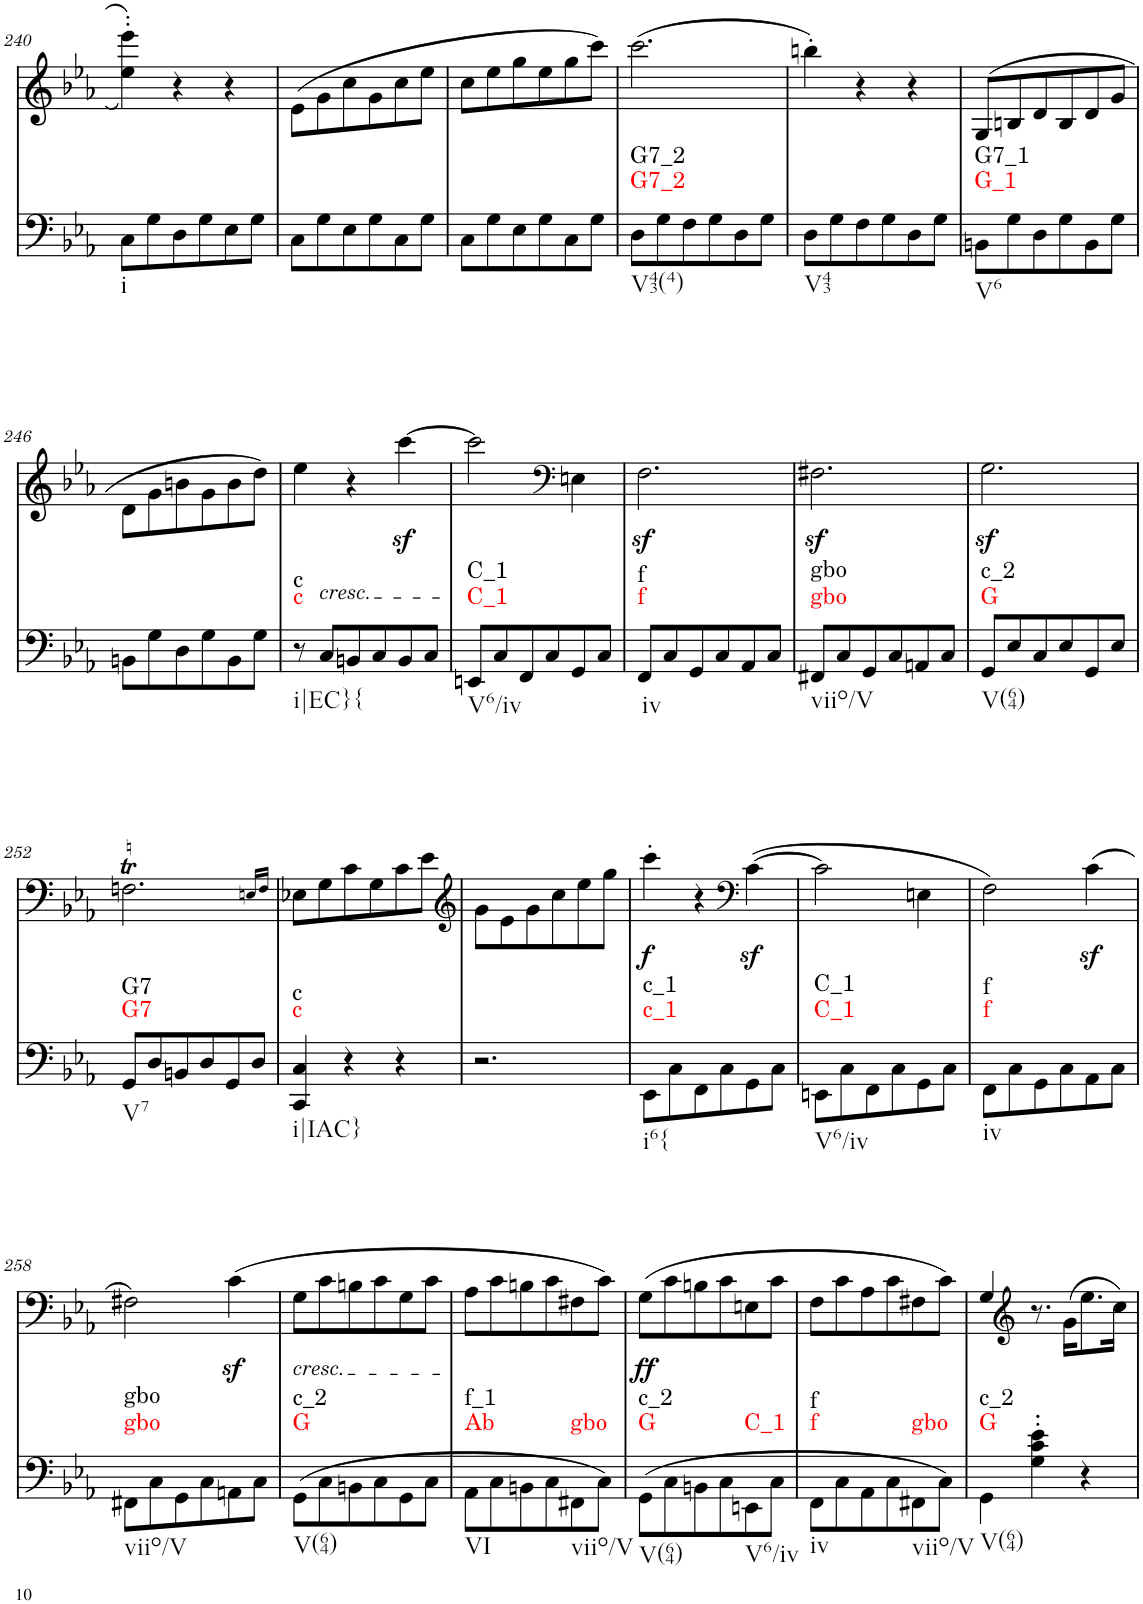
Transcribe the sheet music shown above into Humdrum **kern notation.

**kern	**harte	**kern	**dynam
*part2	*part2	*part1	*part1
*staff2	*	*staff1	*staff1
*I"piano	*	*I"piano	*
*I'Pno	*	*I'Pno	*
!!LO:PB:g=z
*clefF4	*	*clefG2	*
*k[b-e-a-]	*	*k[b-e-a-]	*
*c:	*	*c:	*
*M3/4	*	*M3/4	*
=240	=240	=240	=240
8C\L	.	4ee-\' 4eee-\'	.
8G\	.	.	.
8D\	.	4r	.
8G\	.	.	.
8E-\	.	4r	.
8G\J	.	.	.
=241	=241	=241	=241
8C\L	.	(8e-\L	.
8G\	.	8g\	.
8E-\	.	8cc\	.
8G\	.	8g\	.
8C\	.	8cc\	.
8G\J	.	8ee-\J	.
=242	=242	=242	=242
8C\L	.	8cc\L	.
8G\	.	8ee-\	.
8E-\	.	8gg\	.
8G\	.	8ee-\	.
8C\	.	8gg\	.
8G\J	.	8ccc\J)	.
=243	=243	=243	=243
!	!LO:H:n=1:kt=G7_2	!	!
!	!LO:H:n=2:kt=G7_2	!	!
8D\L	N N	(2.ccc\	.
8G\	.	.	.
8F\	.	.	.
8G\	.	.	.
8D\	.	.	.
8G\J	.	.	.
=244	=244	=244	=244
8D\L	.	4bbn'\)	.
8G\	.	.	.
8F\	.	4r	.
8G\	.	.	.
8D\	.	4r	.
8G\J	.	.	.
=245	=245	=245	=245
!	!LO:H:n=1:kt=G_1	!	!
!	!LO:H:n=2:kt=G7_1	!	!
8BBn\L	N N	(8G/L	.
8G\	.	8Bn/	.
8D\	.	8d/	.
8G\	.	8B/	.
8BB\	.	8d/	.
8G\J	.	8g/J	.
!!LO:LB:g=z
=246	=246	=246	=246
8BBn\L	.	8d\L	.
8G\	.	8g\	.
8D\	.	8bn\	.
8G\	.	8g\	.
8BB\	.	8b\	.
8G\J	.	8dd\J)	.
=247	=247	=247	=247
!	!LO:H:n=1:kt=c	!	!
!	!LO:H:n=2:kt=c	!	!
8r	N N	4ee-\	.
!LO:TX:a:i:t=cresc.	!	!	!
8C/L	.	.	.
8BBn/	.	4r	.
8C/	.	.	.
8BB/	.	[4cccz<\	.
8C/J	.	.	.
=248	=248	=248	=248
!	!LO:H:n=1:kt=C_1	!	!
!	!LO:H:n=2:kt=C_1	!	!
8EEn/L	N N	2ccc\]	.
8C/	.	.	.
8FF/	.	.	.
8C/	.	.	.
*	*	*clefF4	*
8GG/	.	4En\	.
8C/J	.	.	.
=249	=249	=249	=249
!	!LO:H:n=1:kt=f	!	!
!	!LO:H:n=2:kt=f	!	!
8FF/L	N N	2.Fz<\	.
8C/	.	.	.
8GG/	.	.	.
8C/	.	.	.
8AA-/	.	.	.
8C/J	.	.	.
=250	=250	=250	=250
!	!LO:H:n=1:kt=gbo	!	!
!	!LO:H:n=2:kt=gbo	!	!
8FF#X/L	N N	2.F#Xz<\	.
8C/	.	.	.
8GG/	.	.	.
8C/	.	.	.
8AAn/	.	.	.
8C/J	.	.	.
=251	=251	=251	=251
!	!LO:H:n=1:kt=G	!	!
!	!LO:H:n=2:kt=c_2	!	!
8GG/L	N N	2.Gz<\	.
8E-/	.	.	.
8C/	.	.	.
8E-/	.	.	.
8GG/	.	.	.
8E-/J	.	.	.
!!LO:LB:g=z
=252	=252	=252	=252
!	!LO:H:n=1:kt=G7	!	!
!	!LO:H:n=2:kt=G7	!	!
8GG/L	N N	2.FnT\	.
8D/	.	.	.
8BBn/	.	.	.
8D/	.	.	.
8GG/	.	.	.
8D/J	.	.	.
.	.	16qEn/LL	.
.	.	16qF/JJ	.
=253	=253	=253	=253
!	!LO:H:n=1:kt=c	!	!
!	!LO:H:n=2:kt=c	!	!
4CC/ 4C/	N N	8E-X\L	.
.	.	8G\	.
4r	.	8c\	.
.	.	8G\	.
4r	.	8c\	.
.	.	8e-\J	.
=254	=254	=254	=254
*	*	*clefG2	*
2.r	.	8g\L	.
.	.	8e-\	.
.	.	8g\	.
.	.	8cc\	.
.	.	8ee-\	.
.	.	8gg\J	.
=255	=255	=255	=255
!	!LO:H:n=1:kt=c_1	!	!LO:DY:b
!	!LO:H:n=2:kt=c_1	!	!
8EE-\L	N N	4ccc'\	f
8C\	.	.	.
8FF\	.	4r	.
8C\	.	.	.
*	*	*clefF4	*
8GG\	.	([4cz<\	.
8C\J	.	.	.
=256	=256	=256	=256
!	!LO:H:n=1:kt=C_1	!	!
!	!LO:H:n=2:kt=C_1	!	!
8EEn\L	N N	2c\]	.
8C\	.	.	.
8FF\	.	.	.
8C\	.	.	.
8GG\	.	4En\	.
8C\J	.	.	.
=257	=257	=257	=257
!	!LO:H:n=1:kt=f	!	!
!	!LO:H:n=2:kt=f	!	!
8FF\L	N N	2F\)	.
8C\	.	.	.
8GG\	.	.	.
8C\	.	.	.
8AA-\	.	(4cz<\	.
8C\J	.	.	.
!!LO:LB:g=z
=258	=258	=258	=258
!	!LO:H:n=1:kt=gbo	!	!
!	!LO:H:n=2:kt=gbo	!	!
8FF#X\L	N N	2F#X\)	.
8C\	.	.	.
8GG\	.	.	.
8C\	.	.	.
8AAn\	.	(4cz<\	.
8C\J	.	.	.
=259	=259	=259	=259
!	!LO:H:n=1:kt=G	!LO:TX:b:i:t=cresc.	!
!	!LO:H:n=2:kt=c_2	!	!
(8GG\L	N N	8G\L	.
8C\	.	8c\	.
8BBn\	.	8Bn\	.
8C\	.	8c\	.
8GG\	.	8G\	.
8C\J	.	8c\J	.
=260	=260	=260	=260
!	!LO:H:n=1:kt=Ab	!	!
!	!LO:H:n=2:kt=f_1	!	!
8AA-\L	N N	8A-\L	.
8C\	.	8c\	.
8BBn\	.	8Bn\	.
8C\	.	8c\	.
!	!LO:H:kt=gbo	!	!
8FF#X\	N	8F#X\	.
8C\J)	.	8c\J)	.
=261	=261	=261	=261
!	!LO:H:n=1:kt=G	!	!LO:DY:b
!	!LO:H:n=2:kt=c_2	!	!
(8GG\L	N N	(8G\L	ff
8C\	.	8c\	.
8BBn\	.	8Bn\	.
8C\	.	8c\	.
!	!LO:H:kt=C_1	!	!
8EEn\	N	8En\	.
8C\J	.	8c\J	.
=262	=262	=262	=262
!	!LO:H:n=1:kt=f	!	!
!	!LO:H:n=2:kt=f	!	!
8FF\L	N N	8F\L	.
8C\	.	8c\	.
8AA-\	.	8A-\	.
8C\	.	8c\	.
!	!LO:H:kt=gbo	!	!
8FF#X\	N	8F#X\	.
8C\J)	.	8c\J)	.
=263	=263	=263	=263
!	!LO:H:n=1:kt=G	!	!
!	!LO:H:n=2:kt=c_2	!	!
4GG\	N N	4G/	.
*	*	*clefG2	*
4G\' 4c\' 4e-\'	.	8.r	.
.	.	(16g\KL	.
4r	.	8.ee-\	.
.	.	16cc\Jk)	.
=	=	=	=
*-	*-	*-	*-
